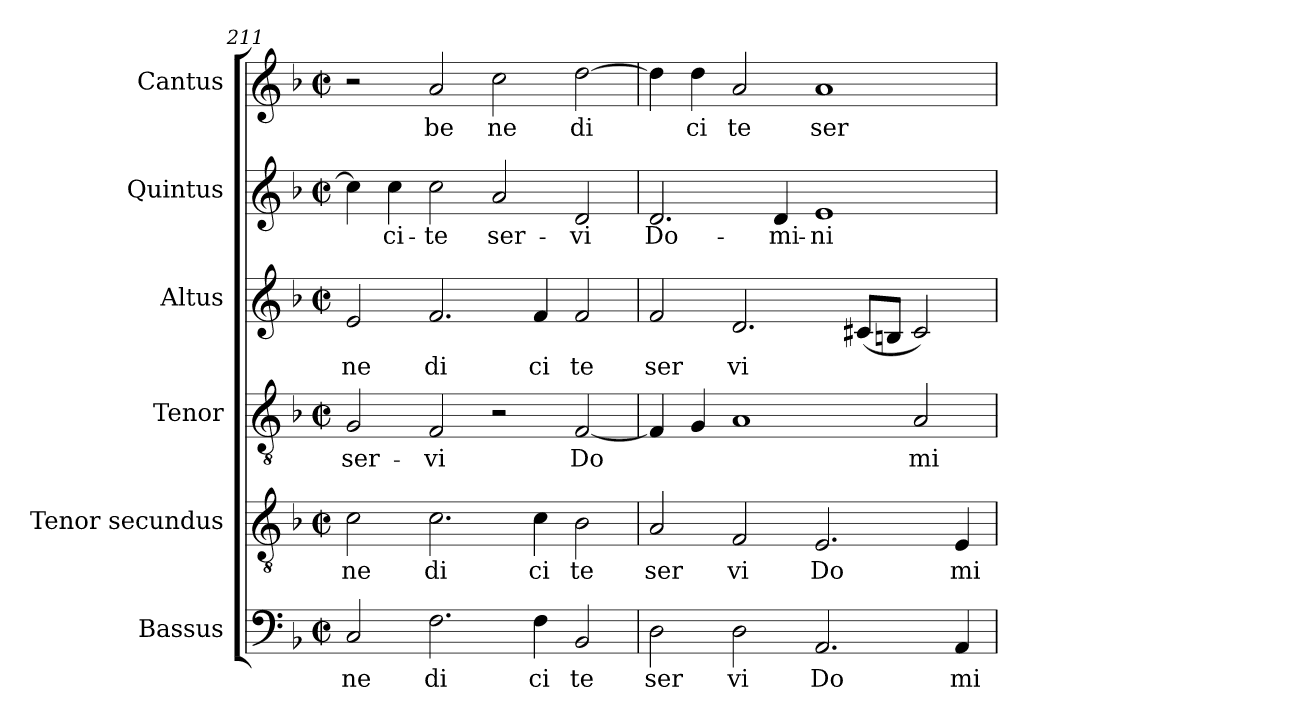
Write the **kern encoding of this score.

**kern	**text	**kern	**text	**kern	**text	**kern	**text	**kern	**text	**kern	**text
*part6	*part6	*part5	*part5	*part4	*part4	*part3	*part3	*part2	*part2	*part1	*part1
*staff6	*staff6	*staff5	*staff5	*staff4	*staff4	*staff3	*staff3	*staff2	*staff2	*staff1	*staff1
*I"Bassus	*	*I"Tenor  secundus	*	*I"Tenor	*	*I"Altus	*	*I"Quintus	*	*I"Cantus	*
*I'B	*	*	*	*I'T	*	*I'A	*	*I'Q	*	*I'C	*
*clefF4	*	*clefGv2	*	*clefGv2	*	*clefG2	*	*clefG2	*	*clefG2	*
*k[b-]	*	*k[b-]	*	*k[b-]	*	*k[b-]	*	*k[b-]	*	*k[b-]	*
*F:	*	*F:	*	*F:	*	*F:	*	*F:	*	*F:	*
*M2/2	*	*M2/2	*	*M2/2	*	*M2/2	*	*M2/2	*	*M2/2	*
*met(c|)	*	*met(c|)	*	*met(c|)	*	*met(c|)	*	*met(c|)	*	*met(c|)	*
=211	=211	=211	=211	=211	=211	=211	=211	=211	=211	=211	=211
!	!LO:LY:b:cj	!	!LO:LY:b:cj	!	!LO:LY:b:cj	!	!LO:LY:b:cj	!	!LO:LY:b:cj	!	!
2C/	ne	2c\	ne	2G/	ser-	2e/	ne	4cc\]	--	2r	.
!	!	!	!	!	!	!	!	!	!LO:LY:b:cj	!	!
.	.	.	.	.	.	.	.	4cc\	-ci-	.	.
!	!LO:LY:b:cj	!	!LO:LY:b:cj	!	!LO:LY:b:cj	!	!LO:LY:b:cj	!	!LO:LY:b:cj	!	!LO:LY:b:cj
2.F\	di	2.c\	di	2F/	-vi	2.f/	di	2cc\	-te	2a/	be
!	!	!	!	!	!	!	!	!	!LO:LY:b:cj	!	!LO:LY:b:cj
.	.	.	.	2r	.	.	.	2a/	ser-	2cc\	ne
!	!LO:LY:b:cj	!	!LO:LY:b:cj	!	!	!	!LO:LY:b:cj	!	!	!	!
4F\	ci	4c\	ci	.	.	4f/	ci	.	.	.	.
!	!LO:LY:b:cj	!	!LO:LY:b:cj	!	!LO:LY:b:cj	!	!LO:LY:b:cj	!	!LO:LY:b:cj	!	!LO:LY:b:cj
2BB-/	te	2B-\	te	[<2F/	Do-	2f/	te	2d/	-vi	[>2dd\	di
=212	=212	=212	=212	=212	=212	=212	=212	=212	=212	=212	=212
!	!LO:LY:b:cj	!	!LO:LY:b:cj	!	!LO:LY:b:cj	!	!LO:LY:b:cj	!	!LO:LY:b:cj	!	!LO:LY:b:cj
2D\	ser	2A/	ser	4F/]	--	2f/	ser	2.d/	Do-	4dd\]	.
!	!	!	!	!	!LO:LY:b:cj	!	!	!	!	!	!LO:LY:b:cj
.	.	.	.	4G/	--	.	.	.	.	4dd\	ci
!	!LO:LY:b:cj	!	!LO:LY:b:cj	!	!LO:LY:b:cj	!	!LO:LY:b:cj	!	!	!	!LO:LY:b:cj
2D\	vi	2F/	vi	1A	--	2.d/	vi	.	.	2a/	te
!	!	!	!	!	!	!	!	!	!LO:LY:b:cj	!	!
.	.	.	.	.	.	.	.	4d/	-mi-	.	.
!	!LO:LY:b:cj	!	!LO:LY:b:cj	!	!	!	!	!	!LO:LY:b:cj	!	!LO:LY:b:cj
2.AA/	Do	2.E/	Do	.	.	.	.	1e	-ni	1a	ser
!	!	!	!	!	!	!	!LO:LY:b:cj	!	!	!	!
.	.	.	.	.	.	(<8c#/L	.	.	.	.	.
!	!	!	!	!	!	!	!LO:LY:b:cj	!	!	!	!
.	.	.	.	.	.	8B/J	.	.	.	.	.
!	!	!	!	!	!LO:LY:b:cj	!	!LO:LY:b:cj	!	!	!	!
.	.	.	.	2A/	-mi-	2c#/)	.	.	.	.	.
!	!LO:LY:b:cj	!	!LO:LY:b:cj	!	!	!	!	!	!	!	!
4AA/	mi	4E/	mi	.	.	.	.	.	.	.	.
=	=	=	=	=	=	=	=	=	=	=	=
*-	*-	*-	*-	*-	*-	*-	*-	*-	*-	*-	*-
